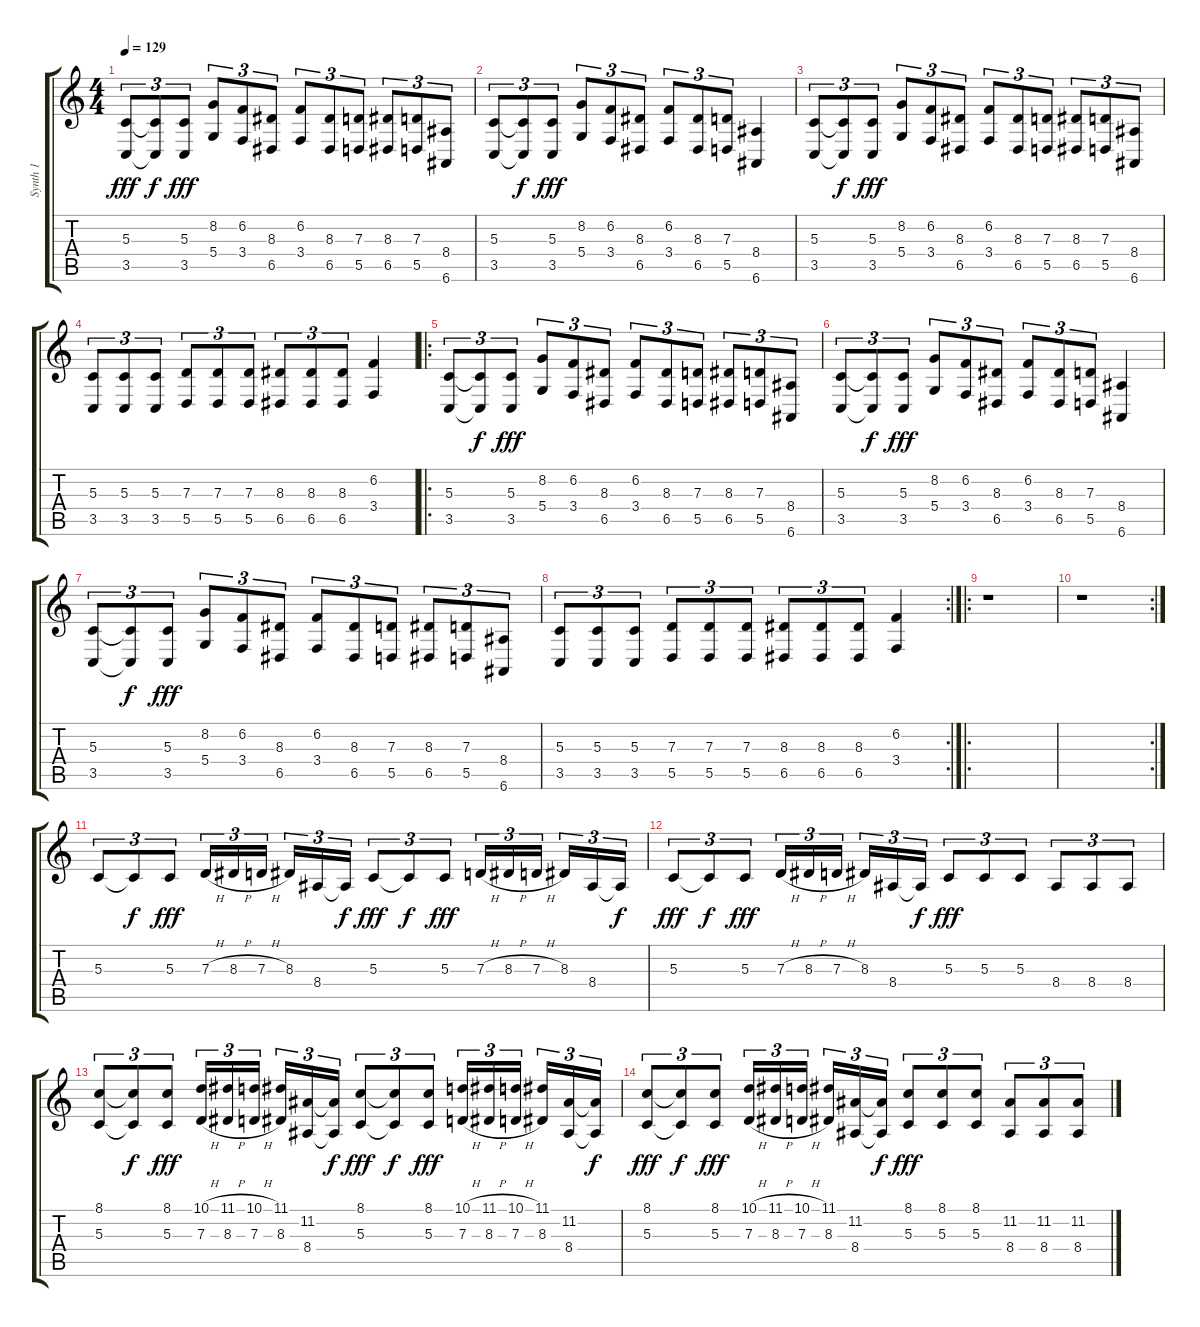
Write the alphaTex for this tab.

\track ("Synth 1" "Synth 1") {instrument altosax}
\staff {score tabs}
\tuning (E4 B3 G3 D3 A2 E2) {hide}
\ts (4 4)
\tempo 129
\clef g2
\ks c
(5.3 3.5).8{tu (3 2) dy fff instrument altosax} (5.3{t} 3.5{t}).8{tu (3 2) dy f} (5.3 3.5).8{tu (3 2) dy fff} (8.2 5.4).8{tu (3 2)} (6.2 3.4).8{tu (3 2)} (8.3 6.5).8{tu (3 2)} (6.2 3.4).8{tu (3 2)} (8.3 6.5).8{tu (3 2)} (7.3 5.5).8{tu (3 2)} (8.3 6.5).8{tu (3 2)} (7.3 5.5).8{tu (3 2)} (8.4 6.6).8{tu (3 2)} |
(5.3 3.5).8{tu (3 2)} (5.3{t} 3.5{t}).8{tu (3 2) dy f} (5.3 3.5).8{tu (3 2) dy fff} (8.2 5.4).8{tu (3 2)} (6.2 3.4).8{tu (3 2)} (8.3 6.5).8{tu (3 2)} (6.2 3.4).8{tu (3 2)} (8.3 6.5).8{tu (3 2)} (7.3 5.5).8{tu (3 2)} (8.4 6.6).4 |
(5.3 3.5).8{tu (3 2)} (5.3{t} 3.5{t}).8{tu (3 2) dy f} (5.3 3.5).8{tu (3 2) dy fff} (8.2 5.4).8{tu (3 2)} (6.2 3.4).8{tu (3 2)} (8.3 6.5).8{tu (3 2)} (6.2 3.4).8{tu (3 2)} (8.3 6.5).8{tu (3 2)} (7.3 5.5).8{tu (3 2)} (8.3 6.5).8{tu (3 2)} (7.3 5.5).8{tu (3 2)} (8.4 6.6).8{tu (3 2)} |
(5.3 3.5).8{tu (3 2)} (5.3 3.5).8{tu (3 2)} (5.3 3.5).8{tu (3 2)} (7.3 5.5).8{tu (3 2)} (7.3 5.5).8{tu (3 2)} (7.3 5.5).8{tu (3 2)} (8.3 6.5).8{tu (3 2)} (8.3 6.5).8{tu (3 2)} (8.3 6.5).8{tu (3 2)} (6.2 3.4).4 |
\ro
(5.3 3.5).8{tu (3 2)} (5.3{t} 3.5{t}).8{tu (3 2) dy f} (5.3 3.5).8{tu (3 2) dy fff} (8.2 5.4).8{tu (3 2)} (6.2 3.4).8{tu (3 2)} (8.3 6.5).8{tu (3 2)} (6.2 3.4).8{tu (3 2)} (8.3 6.5).8{tu (3 2)} (7.3 5.5).8{tu (3 2)} (8.3 6.5).8{tu (3 2)} (7.3 5.5).8{tu (3 2)} (8.4 6.6).8{tu (3 2)} |
(5.3 3.5).8{tu (3 2)} (5.3{t} 3.5{t}).8{tu (3 2) dy f} (5.3 3.5).8{tu (3 2) dy fff} (8.2 5.4).8{tu (3 2)} (6.2 3.4).8{tu (3 2)} (8.3 6.5).8{tu (3 2)} (6.2 3.4).8{tu (3 2)} (8.3 6.5).8{tu (3 2)} (7.3 5.5).8{tu (3 2)} (8.4 6.6).4 |
(5.3 3.5).8{tu (3 2)} (5.3{t} 3.5{t}).8{tu (3 2) dy f} (5.3 3.5).8{tu (3 2) dy fff} (8.2 5.4).8{tu (3 2)} (6.2 3.4).8{tu (3 2)} (8.3 6.5).8{tu (3 2)} (6.2 3.4).8{tu (3 2)} (8.3 6.5).8{tu (3 2)} (7.3 5.5).8{tu (3 2)} (8.3 6.5).8{tu (3 2)} (7.3 5.5).8{tu (3 2)} (8.4 6.6).8{tu (3 2)} |
\rc 2
(5.3 3.5).8{tu (3 2)} (5.3 3.5).8{tu (3 2)} (5.3 3.5).8{tu (3 2)} (7.3 5.5).8{tu (3 2)} (7.3 5.5).8{tu (3 2)} (7.3 5.5).8{tu (3 2)} (8.3 6.5).8{tu (3 2)} (8.3 6.5).8{tu (3 2)} (8.3 6.5).8{tu (3 2)} (6.2 3.4).4 |
\ro
r.1 |
\rc 2
r.1 |
5.3.8{tu (3 2)} 5.3{t}.8{tu (3 2) dy f} 5.3.8{tu (3 2) dy fff} 7.3{h}.16{tu (3 2)} 8.3{h}.16{tu (3 2)} 7.3{h}.16{tu (3 2)} 8.3.16{tu (3 2)} 8.4.16{tu (3 2)} 8.4{t}.16{tu (3 2) dy f} 5.3.8{tu (3 2) dy fff} 5.3{t}.8{tu (3 2) dy f} 5.3.8{tu (3 2) dy fff} 7.3{h}.16{tu (3 2)} 8.3{h}.16{tu (3 2)} 7.3{h}.16{tu (3 2)} 8.3.16{tu (3 2)} 8.4.16{tu (3 2)} 8.4{t}.16{tu (3 2) dy f} |
5.3.8{tu (3 2) dy fff} 5.3{t}.8{tu (3 2) dy f} 5.3.8{tu (3 2) dy fff} 7.3{h}.16{tu (3 2)} 8.3{h}.16{tu (3 2)} 7.3{h}.16{tu (3 2)} 8.3.16{tu (3 2)} 8.4.16{tu (3 2)} 8.4{t}.16{tu (3 2) dy f} 5.3.8{tu (3 2) dy fff} 5.3.8{tu (3 2)} 5.3.8{tu (3 2)} 8.4.8{tu (3 2)} 8.4.8{tu (3 2)} 8.4.8{tu (3 2)} |
(8.1 5.3).8{tu (3 2)} (8.1{t} 5.3{t}).8{tu (3 2) dy f} (8.1 5.3).8{tu (3 2) dy fff} (10.1{h} 7.3{h}).16{tu (3 2)} (11.1{h} 8.3{h}).16{tu (3 2)} (10.1{h} 7.3{h}).16{tu (3 2)} (11.1 8.3).16{tu (3 2)} (11.2 8.4).16{tu (3 2)} (11.2{t} 8.4{t}).16{tu (3 2) dy f} (8.1 5.3).8{tu (3 2) dy fff} (8.1{t} 5.3{t}).8{tu (3 2) dy f} (8.1 5.3).8{tu (3 2) dy fff} (10.1{h} 7.3{h}).16{tu (3 2)} (11.1{h} 8.3{h}).16{tu (3 2)} (10.1{h} 7.3{h}).16{tu (3 2)} (11.1 8.3).16{tu (3 2)} (11.2 8.4).16{tu (3 2)} (11.2{t} 8.4{t}).16{tu (3 2) dy f} |
(8.1 5.3).8{tu (3 2) dy fff} (8.1{t} 5.3{t}).8{tu (3 2) dy f} (8.1 5.3).8{tu (3 2) dy fff} (10.1{h} 7.3{h}).16{tu (3 2)} (11.1{h} 8.3{h}).16{tu (3 2)} (10.1{h} 7.3{h}).16{tu (3 2)} (11.1 8.3).16{tu (3 2)} (11.2 8.4).16{tu (3 2)} (11.2{t} 8.4{t}).16{tu (3 2) dy f} (8.1 5.3).8{tu (3 2) dy fff} (8.1 5.3).8{tu (3 2)} (8.1 5.3).8{tu (3 2)} (11.2 8.4).8{tu (3 2)} (11.2 8.4).8{tu (3 2)} (11.2 8.4).8{tu (3 2)}
